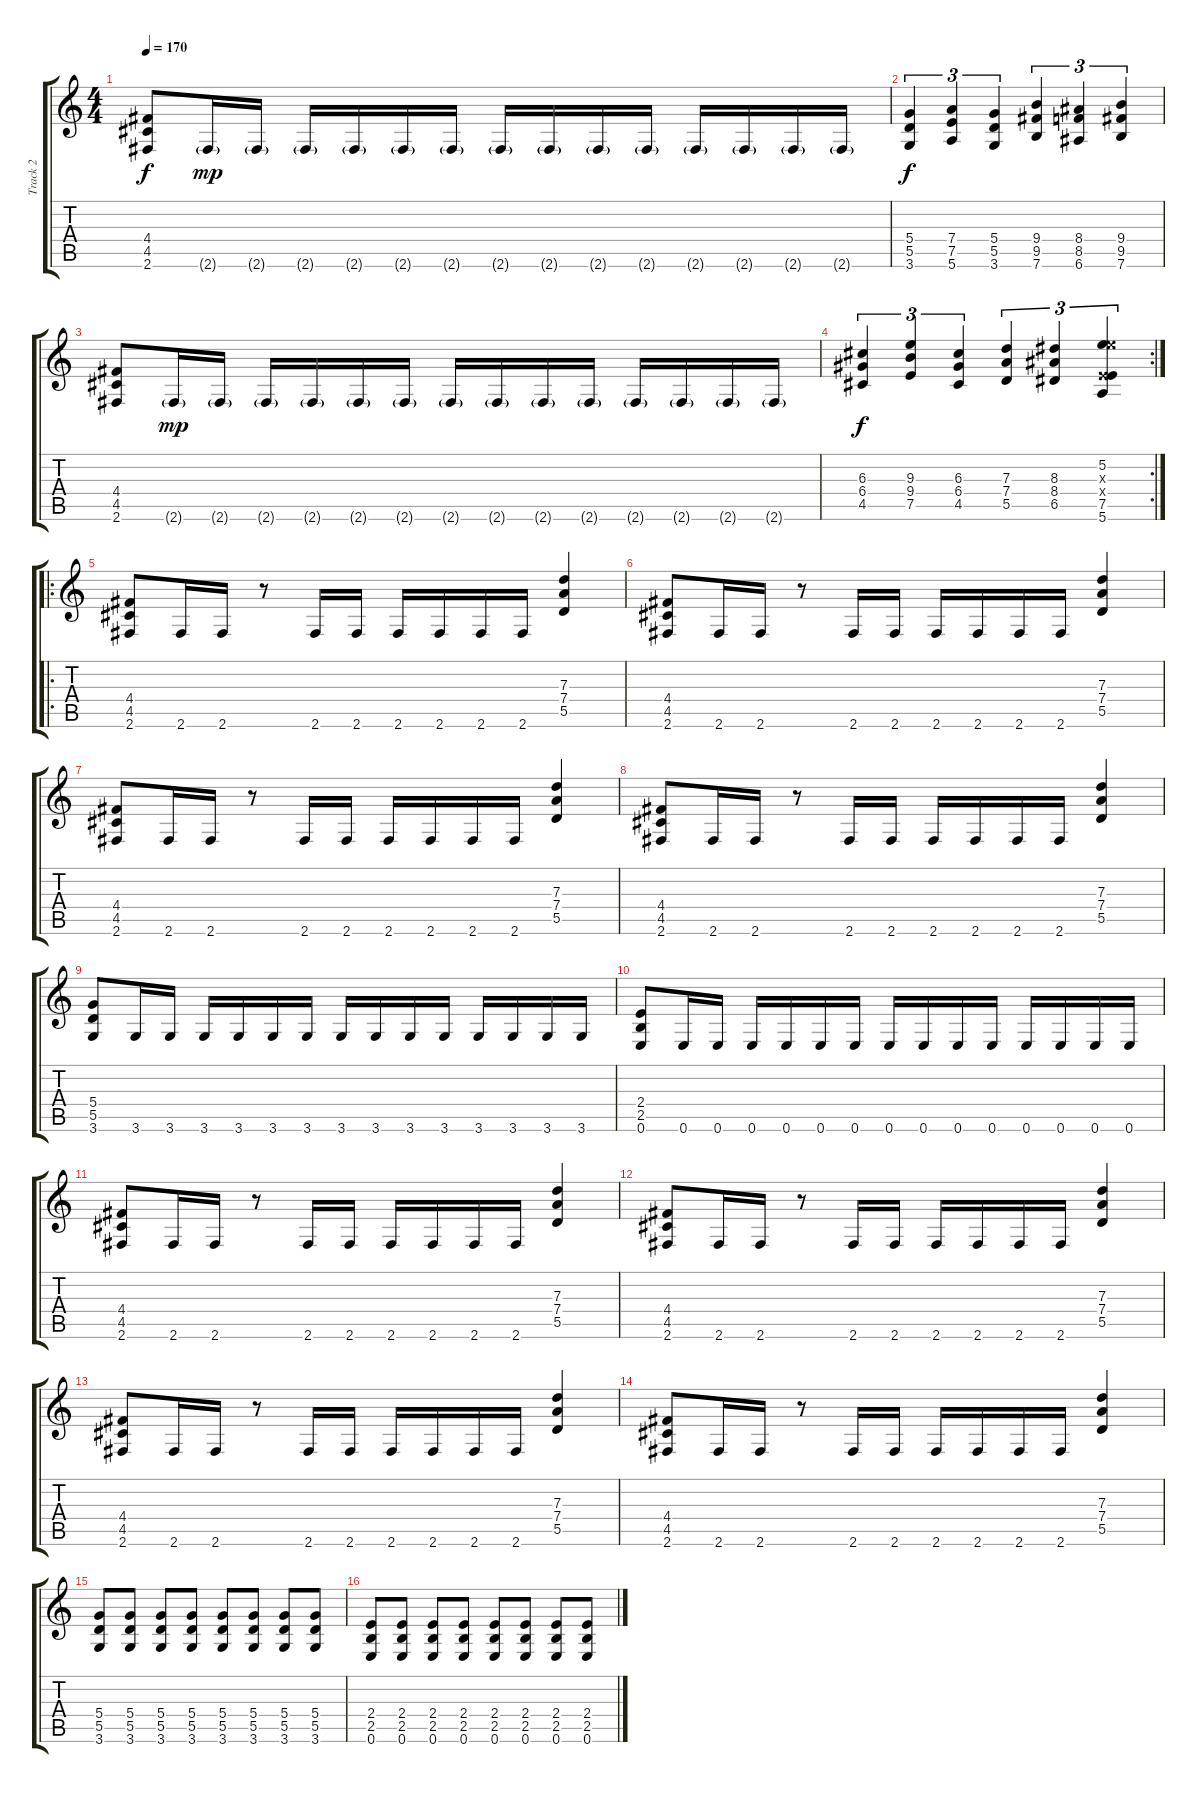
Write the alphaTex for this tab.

\track ("Track 2" "Track 2") {instrument distortionguitar}
\staff {score tabs}
\tuning (E4 B3 G3 D3 A2 E2) {hide}
\ts (4 4)
\tempo 170
\clef g2
\ks c
(4.4 4.5 2.6).8{dy f balance 8 instrument distortionguitar} 2.6{g}.16{dy mp} 2.6{g}.16 2.6{g}.16 2.6{g}.16 2.6{g}.16 2.6{g}.16 2.6{g}.16 2.6{g}.16 2.6{g}.16 2.6{g}.16 2.6{g}.16 2.6{g}.16 2.6{g}.16 2.6{g}.16 |
(5.4 5.5 3.6).4{tu (3 2) dy f balance 3} (7.4 7.5 5.6).4{tu (3 2)} (5.4 5.5 3.6).4{tu (3 2)} (9.4 9.5 7.6).4{tu (3 2)} (8.4 8.5 6.6).4{tu (3 2)} (9.4 9.5 7.6).4{tu (3 2)} |
(4.4 4.5 2.6).8{balance 8} 2.6{g}.16{dy mp} 2.6{g}.16 2.6{g}.16 2.6{g}.16 2.6{g}.16 2.6{g}.16 2.6{g}.16 2.6{g}.16 2.6{g}.16 2.6{g}.16 2.6{g}.16 2.6{g}.16 2.6{g}.16 2.6{g}.16 |
\rc 2
(6.3 6.4 4.5).4{tu (3 2) dy f balance 3} (9.3 9.4 7.5).4{tu (3 2)} (6.3 6.4 4.5).4{tu (3 2)} (7.3 7.4 5.5).4{tu (3 2)} (8.3 8.4 6.5).4{tu (3 2)} (5.2 9.3{x} 2.4{x} 7.5 5.6).4{tu (3 2)} |
\ro
(4.4 4.5 2.6).8 2.6.16 2.6.16 r.8 2.6.16 2.6.16 2.6.16 2.6.16 2.6.16 2.6.16 (7.3 7.4 5.5).4 |
(4.4 4.5 2.6).8 2.6.16 2.6.16 r.8 2.6.16 2.6.16 2.6.16 2.6.16 2.6.16 2.6.16 (7.3 7.4 5.5).4 |
(4.4 4.5 2.6).8 2.6.16 2.6.16 r.8 2.6.16 2.6.16 2.6.16 2.6.16 2.6.16 2.6.16 (7.3 7.4 5.5).4 |
(4.4 4.5 2.6).8 2.6.16 2.6.16 r.8 2.6.16 2.6.16 2.6.16 2.6.16 2.6.16 2.6.16 (7.3 7.4 5.5).4 |
(5.4 5.5 3.6).8 3.6.16 3.6.16 3.6.16 3.6.16 3.6.16 3.6.16 3.6.16 3.6.16 3.6.16 3.6.16 3.6.16 3.6.16 3.6.16 3.6.16 |
(2.4 2.5 0.6).8 0.6.16 0.6.16 0.6.16 0.6.16 0.6.16 0.6.16 0.6.16 0.6.16 0.6.16 0.6.16 0.6.16 0.6.16 0.6.16 0.6.16 |
(4.4 4.5 2.6).8 2.6.16 2.6.16 r.8 2.6.16 2.6.16 2.6.16 2.6.16 2.6.16 2.6.16 (7.3 7.4 5.5).4 |
(4.4 4.5 2.6).8 2.6.16 2.6.16 r.8 2.6.16 2.6.16 2.6.16 2.6.16 2.6.16 2.6.16 (7.3 7.4 5.5).4 |
(4.4 4.5 2.6).8 2.6.16 2.6.16 r.8 2.6.16 2.6.16 2.6.16 2.6.16 2.6.16 2.6.16 (7.3 7.4 5.5).4 |
(4.4 4.5 2.6).8 2.6.16 2.6.16 r.8 2.6.16 2.6.16 2.6.16 2.6.16 2.6.16 2.6.16 (7.3 7.4 5.5).4 |
(5.4 5.5 3.6).8 (5.4 5.5 3.6).8 (5.4 5.5 3.6).8 (5.4 5.5 3.6).8 (5.4 5.5 3.6).8 (5.4 5.5 3.6).8 (5.4 5.5 3.6).8 (5.4 5.5 3.6).8 |
(2.4 2.5 0.6).8 (2.4 2.5 0.6).8 (2.4 2.5 0.6).8 (2.4 2.5 0.6).8 (2.4 2.5 0.6).8 (2.4 2.5 0.6).8 (2.4 2.5 0.6).8 (2.4 2.5 0.6).8
